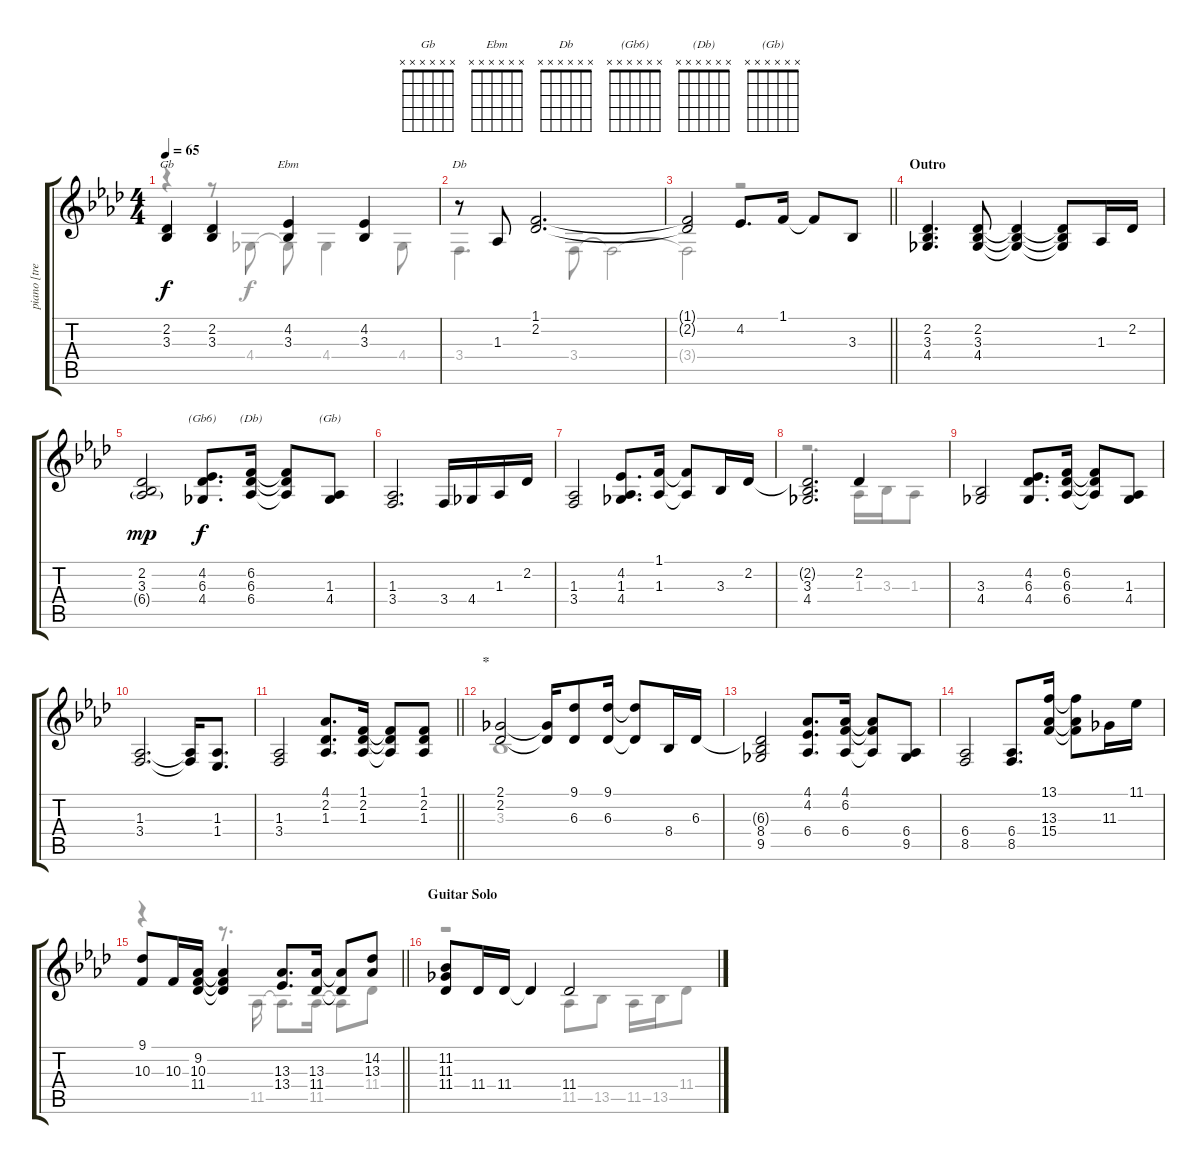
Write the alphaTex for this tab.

\track ("piano [treble]" "piano [tre") {instrument acousticgrandpiano}
\staff {score tabs}
\tuning (E4 B3 G3 D3 A2 E2) {hide}
\chord ("Gb" x x x x x x)
\chord ("Ebm" x x x x x x)
\chord ("Db" x x x x x x)
\chord ("(Gb6)" x x x x x x)
\chord ("(Db)" x x x x x x)
\chord ("(Gb)" x x x x x x)
\voice
\ts (4 4)
\tempo 65
\clef g2
\ks ab
(2.2 3.3).4{ch "Gb" dy f} (2.2 3.3).4 (4.2 3.3).4{ch "Ebm"} (4.2 3.3).4 |
r.8{ch "Db"} 1.3.8 (1.1 2.2).2{d} |
\barLineRight lightlight
(1.1{t} 2.2{t}).2 4.2.8{d} 1.1.16 1.1{t}.8 3.3.8 |
\section ("" "Outro")
(2.2 3.3 4.4).4{d} (2.2 3.3 4.4).8 (2.2{t} 3.3{t} 4.4{t}).4 (2.2{t} 3.3{t} 4.4{t}).8 1.3.16 2.2.16 |
(2.2 3.3 6.4{g}).2{dy mp} (4.2 6.3 4.4).8{d ch "(Gb6)" dy f} (6.2 6.3 6.4).16{ch "(Db)"} (6.2{t} 6.3{t} 6.4{t}).8 (1.3 4.4).8{ch "(Gb)"} |
(1.3 3.4).2{d} 3.4.16 4.4.16 1.3.16 2.2.16 |
(1.3 3.4).2 (4.2 1.3 4.4).8{d} (1.1 1.3).16 (1.1{t} 1.3{t}).8 3.3.16 2.2.16 |
(2.2{t} 3.3 4.4).2{d} 2.2.4 |
(3.3 4.4).2 (4.2 6.3 4.4).8{d} (6.2 6.3 6.4).16 (6.2{t} 6.3{t} 6.4{t}).8 (1.3 4.4).8 |
(1.3 3.4).2{d} (1.3{t} 3.4{t}).16 (1.3 1.4).8{d} |
\barLineRight lightlight
(1.3 3.4).2 (4.1 2.2 1.3).8{d} (1.1 2.2 1.3).16 (1.1{t} 2.2{t} 1.3{t}).8 (1.1 2.2 1.3).8 |
\section ("" "*")
(2.1 2.2).2 (2.1{t} 2.2{t}).16 (9.1 6.3).8 (9.1 6.3).16 (9.1{t} 6.3{t}).8 8.4.16 6.3.16 |
(6.3{t} 8.4 9.5).2 (4.1 4.2 6.4).8{d} (4.1 6.2 6.4).16 (4.1{t} 6.2{t} 6.4{t}).8 (6.4 9.5).8 |
(6.4 8.5).2 (6.4 8.5).8{d} (13.1 13.3 15.4).16 (13.1{t} 13.3{t} 15.4{t}).8 11.3.16 11.1.16 |
\barLineRight lightlight
(9.1 10.3).8 10.3.16 (9.2 10.3 11.4).16 (9.2{t} 10.3{t} 11.4{t}).4 (13.3 13.4).8{d} (13.3 11.4).16 (13.3{t} 11.4{t}).8 (14.2 13.3).8 |
\section ("" "Guitar Solo")
(11.2 11.3 11.4).8 11.4.16 11.4.16 11.4{t}.4 11.4.2
\voice
\clef g2
\ottava regular
\simile none
\ks ab
r.4{dy f} r.8 4.4.8 4.4{t}.8 4.4.4 4.4.8 |
3.4.4{d} 3.4.8 3.4{t}.2 |
\barLineRight lightlight
3.4{t}.2 r.2 |
|
|
|
|
r.2{d} 1.3.16 3.3.16 1.3.8 |
|
|
\barLineRight lightlight
|
3.3.1 |
|
|
\barLineRight lightlight
r.4 r.8{d} 11.5.16 11.5{t}.8{d} 11.5.16 11.5{t}.8 11.4.8 |
r.2 11.5.8 13.5.8 11.5.16 13.5.16 11.4.8
